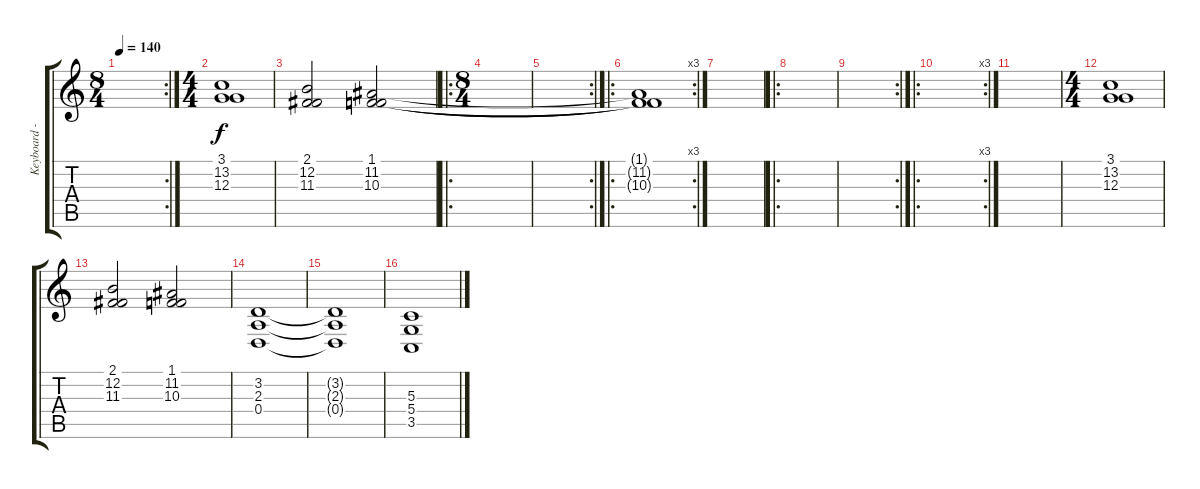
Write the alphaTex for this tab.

\track ("Keyboard - Choir" "Keyboard -") {instrument choiraahs}
\staff {score tabs}
\tuning (E4 B3 G3 D3 A2 E2) {hide}
\rc 2
\ts (8 4)
\tempo 140
\clef g2
\ks c
|
\ts (4 4)
(3.1 13.2 12.3).1 |
(2.1 12.2 11.3).2 (1.1 11.2 10.3).2 |
\ro
\ts (8 4)
|
\rc 2
|
\ro
\rc 3
(1.1{t} 11.2{t} 10.3{t}).1 |
|
\ro
|
\rc 2
|
\ro
\rc 3
|
|
\ts (4 4)
(3.1 13.2 12.3).1 |
(2.1 12.2 11.3).2 (1.1 11.2 10.3).2 |
(3.2 2.3 0.4).1 |
(3.2{t} 2.3{t} 0.4{t}).1 |
(5.3 5.4 3.5).1
